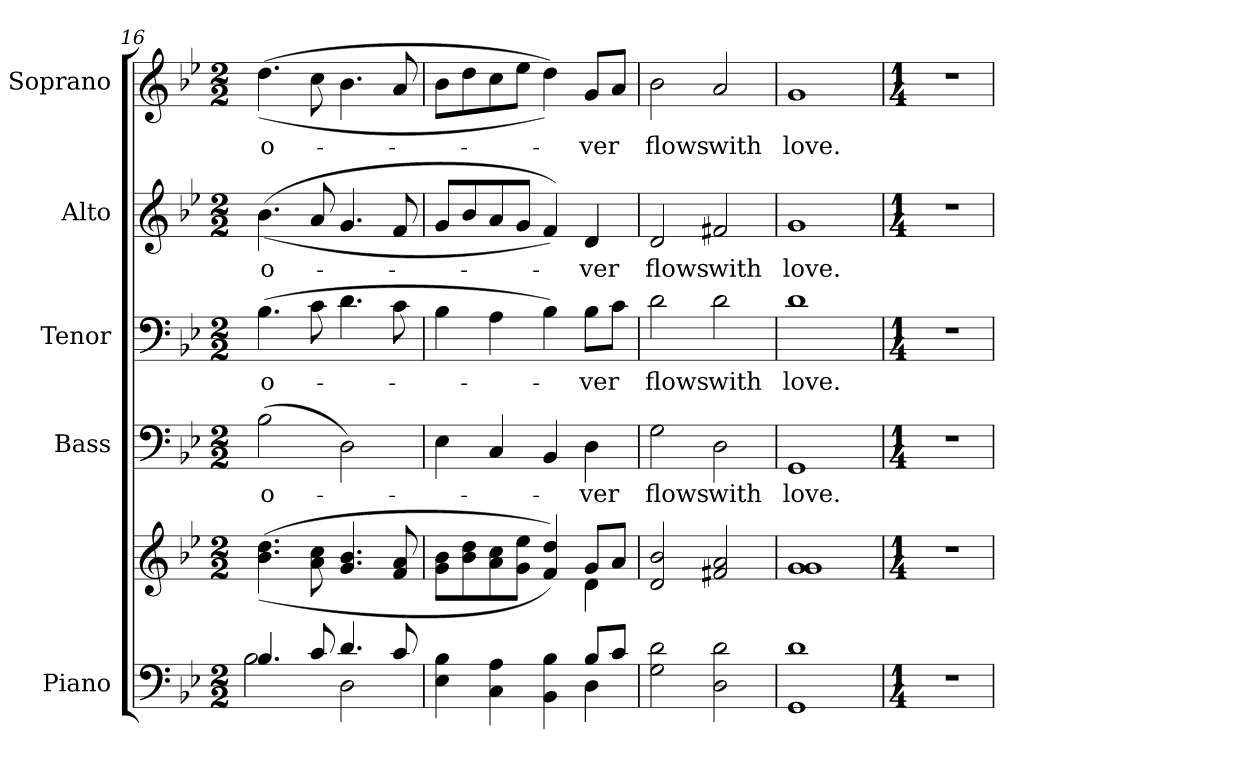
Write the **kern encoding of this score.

**kern	**kern	**kern	**text	**kern	**text	**kern	**text	**kern	**text
*part5	*part5	*part4	*part4	*part3	*part3	*part2	*part2	*part1	*part1
*staff6	*staff5	*staff4	*staff4	*staff3	*staff3	*staff2	*staff2	*staff1	*staff1
*I"Piano	*	*I"Bass	*	*I"Tenor	*	*I"Alto	*	*I"Soprano	*
*I'Pno.	*	*I'B.	*	*I'T.	*	*I'A.	*	*I'S.	*
!!LO:PB:g=z
*clefF4	*clefG2	*clefF4	*	*clefF4	*	*clefG2	*	*clefG2	*
*k[b-e-]	*k[b-e-]	*k[b-e-]	*	*k[b-e-]	*	*k[b-e-]	*	*k[b-e-]	*
*B-:	*B-:	*B-:	*	*B-:	*	*B-:	*	*B-:	*
*M2/2	*M2/2	*M2/2	*	*M2/2	*	*M2/2	*	*M2/2	*
=16	=16	=16	=16	=16	=16	=16	=16	=16	=16
*^	*	*	*	*	*	*	*	*	*
!	!	!	!	!LO:LY:b:color=#000000	!	!	!	!	!	!
!	!	!	!	!	!	!LO:LY:b:color=#000000	!	!	!	!
!	!	!	!	!	!	!	!	!LO:LY:b:color=#000000	!	!
!	!	!	!	!	!	!	!	!	!	!LO:LY:b:color=#000000
4.B-i/	2B-i\	((4.b-i\ 4.ddi	(2B-i\	o-	(4.B-i\	o-	((4.b-i\	o-	((4.ddi\	o-
8ci/	.	8ai\ 8cci	.	.	8ci\	.	8ai/	.	8cci\	.
4.di/	2Di\	4.gi/ 4.b-i	2Di\)	.	4.di\	.	4.gi/	.	4.b-i\	.
8ci/	.	8fi/ 8ai	.	.	8ci\	.	8fi/	.	8ai/	.
=17	=17	=17	=17	=17	=17	=17	=17	=17	=17	=17
*	*	*^	*	*	*	*	*	*	*	*
4E-i\ 4B-i	2ryy	8gi\ 8b-iL	2ryy	4E-i\	.	4B-i\	.	8gi/L	.	8b-i\L	.
.	.	8b-i\ 8ddi	.	.	.	.	.	8b-i/	.	8ddi\	.
4Ci\ 4Ai	.	8ai\ 8cci	.	4Ci/	.	4Ai\	.	8ai/	.	8cci\	.
.	.	8gi\ 8ee-iJ	.	.	.	.	.	8gi/J	.	8ee-i\J	.
4BB-i\ 4B-i	4ryy	4fi/ 4ddi))	4ryy	4BB-i/	.	4B-i\)	.	4fi/))	.	4ddi\))	.
!	!	!	!	!	!LO:LY:b:color=#000000	!	!	!	!	!	!
!	!	!	!	!	!	!	!LO:LY:b:color=#000000	!	!	!	!
!	!	!	!	!	!	!	!	!	!LO:LY:b:color=#000000	!	!
!	!	!	!	!	!	!	!	!	!	!	!LO:LY:b:color=#000000
8B-i/L	4Di\	8gi/L	4di\	4Di\	-ver	8B-i\L	-ver	4di/	-ver	8gi/L	-ver
8ci/J	.	8ai/J	.	.	.	8ci\J	.	.	.	8ai/J	.
*v	*v	*	*	*	*	*	*	*	*	*	*
*	*v	*v	*	*	*	*	*	*	*	*
=18	=18	=18	=18	=18	=18	=18	=18	=18	=18
!	!	!	!LO:LY:b:color=#000000	!	!	!	!	!	!
!	!	!	!	!	!LO:LY:b:color=#000000	!	!	!	!
!	!	!	!	!	!	!	!LO:LY:b:color=#000000	!	!
!	!	!	!	!	!	!	!	!	!LO:LY:b:color=#000000
2Gi\ 2di	2di/ 2b-i	2Gi\	flows	2di\	flows	2di/	flows	2b-i\	flows
!	!	!	!LO:LY:b:color=#000000	!	!	!	!	!	!
!	!	!	!	!	!LO:LY:b:color=#000000	!	!	!	!
!	!	!	!	!	!	!	!LO:LY:b:color=#000000	!	!
!	!	!	!	!	!	!	!	!	!LO:LY:b:color=#000000
2Di\ 2di	2f#Xi/ 2ai	2Di\	with	2di\	with	2f#Xi/	with	2ai/	with
!!LO:PB:g=z
=19	=19	=19	=19	=19	=19	=19	=19	=19	=19
!	!	!	!LO:LY:b:color=#000000	!	!	!	!	!	!
!	!	!	!	!	!LO:LY:b:color=#000000	!	!	!	!
!	!	!	!	!	!	!	!LO:LY:b:color=#000000	!	!
!	!	!	!	!	!	!	!	!	!LO:LY:b:color=#000000
1GGi 1di	1gi 1gi	1GGi	love.	1di	love.	1gi	love.	1gi	love.
=20	=20	=20	=20	=20	=20	=20	=20	=20	=20
*M1/4	*M1/4	*M1/4	*	*M1/4	*	*M1/4	*	*M1/4	*
!LO:N:vis=1	!LO:N:vis=1	!LO:N:vis=1	!	!LO:N:vis=1	!	!LO:N:vis=1	!	!LO:N:vis=1	!
4r	4r	4r	.	4r	.	4r	.	4r	.
=	=	=	=	=	=	=	=	=	=
*-	*-	*-	*-	*-	*-	*-	*-	*-	*-
